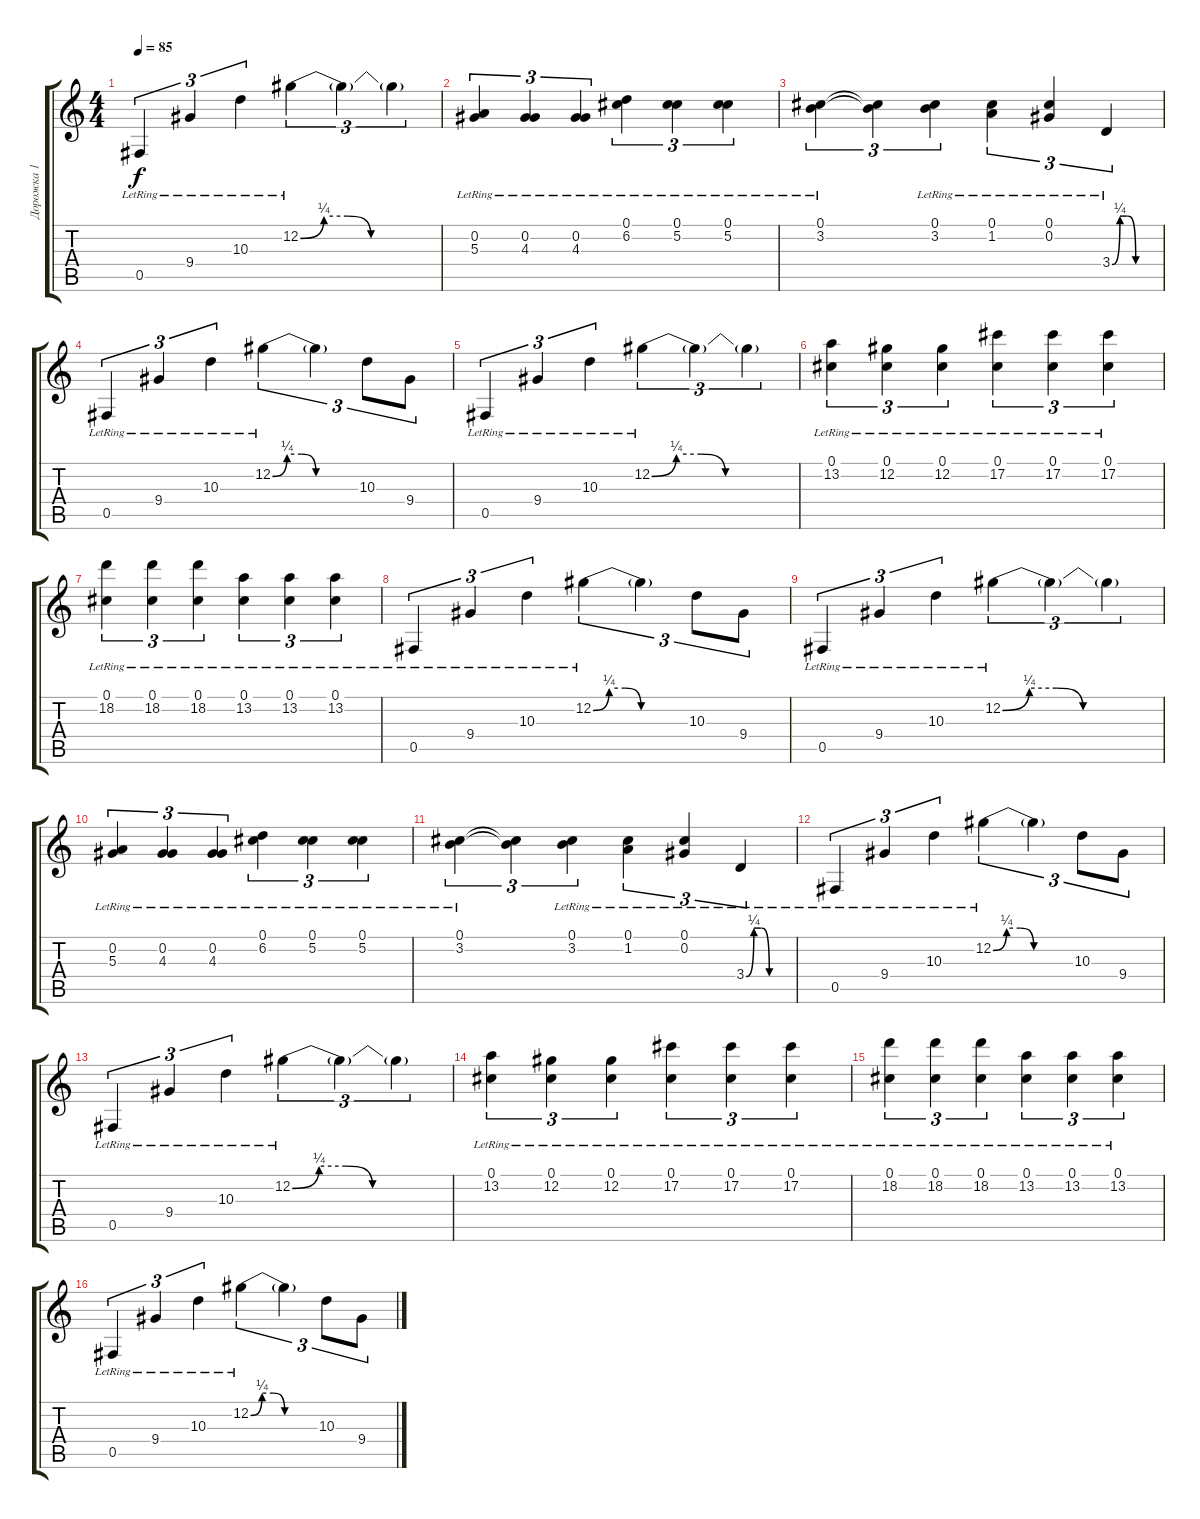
\track ("Дорожка 1" "Дорожка 1") {instrument electricguitarjazz}
\staff {score tabs}
\tuning (Db4 Ab3 E3 B2 Gb2 Db2) {hide}
\ts (4 4)
\tempo 85
\clef g2
\ks c
0.5{lr}.4{tu (3 2) dy f} 9.4{lr}.4{tu (3 2)} 10.3{lr}.4{tu (3 2)} 12.2{be (custom 0 0 10 1 20 1 30 0 60 0) lr}.4{tu (3 2)} 12.2{t}.4{tu (3 2)} 12.2{t}.4{tu (3 2)} |
(0.2{lr} 5.3{lr}).4{tu (3 2)} (0.2{lr} 4.3{lr}).4{tu (3 2)} (0.2{lr} 4.3{lr}).4{tu (3 2)} (0.1{lr} 6.2{lr}).4{tu (3 2)} (0.1{lr} 5.2{lr}).4{tu (3 2)} (0.1{lr} 5.2{lr}).4{tu (3 2)} |
(0.1{lr} 3.2{lr}).4{tu (3 2)} (0.1{t} 3.2{t}).4{tu (3 2)} (0.1{lr} 3.2{lr}).4{tu (3 2)} (0.1{lr} 1.2{lr}).4{tu (3 2)} (0.1{lr} 0.2{lr}).4{tu (3 2)} 3.4{be (custom 0 0 10 1 18 1 20 1 30 0 60 0) lr}.4{tu (3 2)} |
0.5{lr}.4{tu (3 2)} 9.4{lr}.4{tu (3 2)} 10.3{lr}.4{tu (3 2)} 12.2{be (custom 0 0 10 1 20 1 30 0 60 0) lr}.4{tu (3 2)} 12.2{t}.4{tu (3 2)} 10.3.8{tu (3 2)} 9.4.8{tu (3 2)} |
0.5{lr}.4{tu (3 2)} 9.4{lr}.4{tu (3 2)} 10.3{lr}.4{tu (3 2)} 12.2{be (custom 0 0 10 1 20 1 30 0 60 0) lr}.4{tu (3 2)} 12.2{t}.4{tu (3 2)} 12.2{t}.4{tu (3 2)} |
(0.1{lr} 13.2{lr}).4{tu (3 2)} (0.1{lr} 12.2{lr}).4{tu (3 2)} (0.1{lr} 12.2{lr}).4{tu (3 2)} (0.1{lr} 17.2{lr}).4{tu (3 2)} (0.1{lr} 17.2{lr}).4{tu (3 2)} (0.1{lr} 17.2{lr}).4{tu (3 2)} |
(0.1{lr} 18.2{lr}).4{tu (3 2)} (0.1{lr} 18.2{lr}).4{tu (3 2)} (0.1{lr} 18.2{lr}).4{tu (3 2)} (0.1{lr} 13.2{lr}).4{tu (3 2)} (0.1{lr} 13.2{lr}).4{tu (3 2)} (0.1{lr} 13.2{lr}).4{tu (3 2)} |
0.5{lr}.4{tu (3 2)} 9.4{lr}.4{tu (3 2)} 10.3{lr}.4{tu (3 2)} 12.2{be (custom 0 0 10 1 20 1 30 0 60 0) lr}.4{tu (3 2)} 12.2{t}.4{tu (3 2)} 10.3.8{tu (3 2)} 9.4.8{tu (3 2)} |
0.5{lr}.4{tu (3 2)} 9.4{lr}.4{tu (3 2)} 10.3{lr}.4{tu (3 2)} 12.2{be (custom 0 0 10 1 20 1 30 0 60 0) lr}.4{tu (3 2)} 12.2{t}.4{tu (3 2)} 12.2{t}.4{tu (3 2)} |
(0.2{lr} 5.3{lr}).4{tu (3 2)} (0.2{lr} 4.3{lr}).4{tu (3 2)} (0.2{lr} 4.3{lr}).4{tu (3 2)} (0.1{lr} 6.2{lr}).4{tu (3 2)} (0.1{lr} 5.2{lr}).4{tu (3 2)} (0.1{lr} 5.2{lr}).4{tu (3 2)} |
(0.1{lr} 3.2{lr}).4{tu (3 2)} (0.1{t} 3.2{t}).4{tu (3 2)} (0.1{lr} 3.2{lr}).4{tu (3 2)} (0.1{lr} 1.2{lr}).4{tu (3 2)} (0.1{lr} 0.2{lr}).4{tu (3 2)} 3.4{be (custom 0 0 10 1 18 1 20 1 30 0 60 0) lr}.4{tu (3 2)} |
0.5{lr}.4{tu (3 2)} 9.4{lr}.4{tu (3 2)} 10.3{lr}.4{tu (3 2)} 12.2{be (custom 0 0 10 1 20 1 30 0 60 0) lr}.4{tu (3 2)} 12.2{t}.4{tu (3 2)} 10.3.8{tu (3 2)} 9.4.8{tu (3 2)} |
0.5{lr}.4{tu (3 2)} 9.4{lr}.4{tu (3 2)} 10.3{lr}.4{tu (3 2)} 12.2{be (custom 0 0 10 1 20 1 30 0 60 0) lr}.4{tu (3 2)} 12.2{t}.4{tu (3 2)} 12.2{t}.4{tu (3 2)} |
(0.1{lr} 13.2{lr}).4{tu (3 2)} (0.1{lr} 12.2{lr}).4{tu (3 2)} (0.1{lr} 12.2{lr}).4{tu (3 2)} (0.1{lr} 17.2{lr}).4{tu (3 2)} (0.1{lr} 17.2{lr}).4{tu (3 2)} (0.1{lr} 17.2{lr}).4{tu (3 2)} |
(0.1{lr} 18.2{lr}).4{tu (3 2)} (0.1{lr} 18.2{lr}).4{tu (3 2)} (0.1{lr} 18.2{lr}).4{tu (3 2)} (0.1{lr} 13.2{lr}).4{tu (3 2)} (0.1{lr} 13.2{lr}).4{tu (3 2)} (0.1{lr} 13.2{lr}).4{tu (3 2)} |
0.5{lr}.4{tu (3 2)} 9.4{lr}.4{tu (3 2)} 10.3{lr}.4{tu (3 2)} 12.2{be (custom 0 0 10 1 20 1 30 0 60 0) lr}.4{tu (3 2)} 12.2{t}.4{tu (3 2)} 10.3.8{tu (3 2)} 9.4.8{tu (3 2)}
